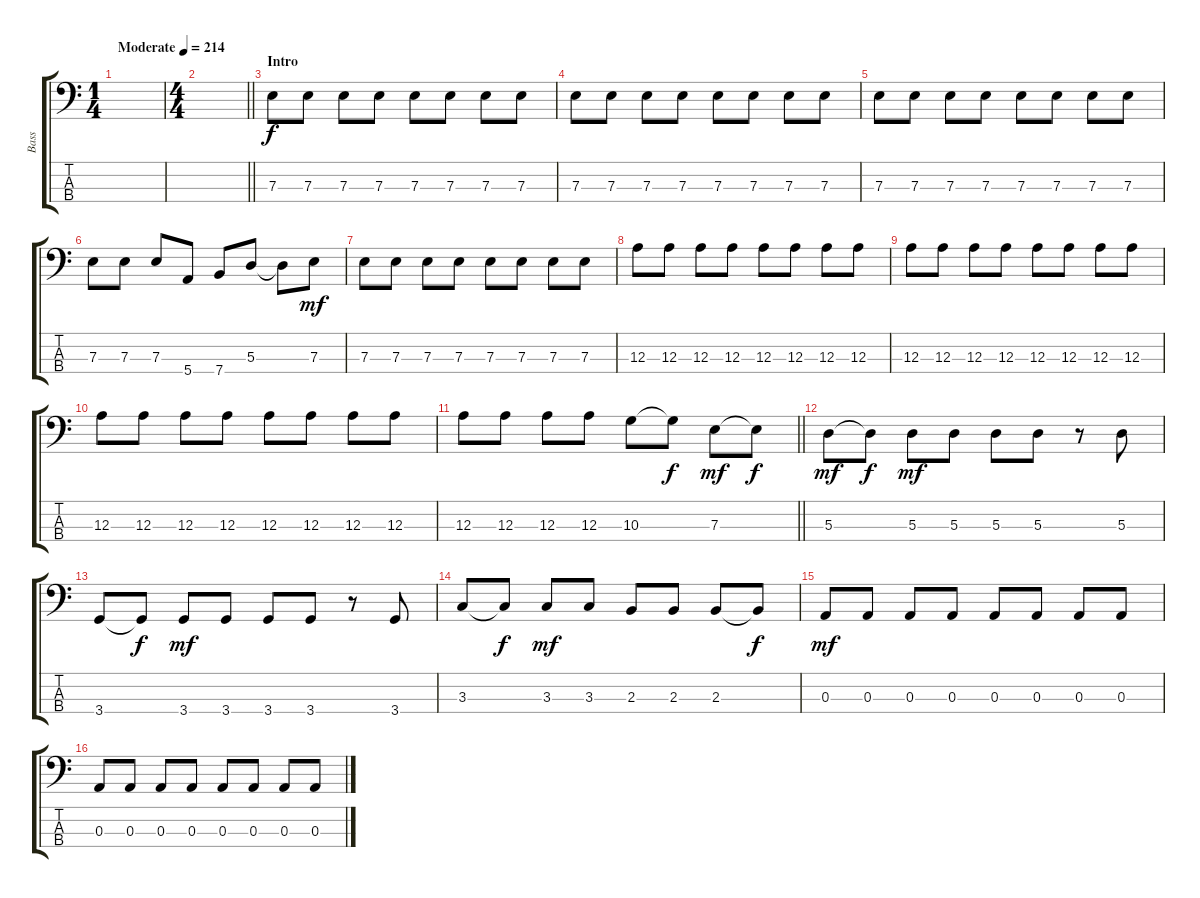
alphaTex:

\track ("Bass" "Bass") {instrument electricbassfinger}
\staff {score tabs}
\tuning (G2 D2 A1 E1) {hide}
\ts (1 4)
\tempo (214 "Moderate")
\clef f4
\ks c
|
\ts (4 4)
\barLineRight lightlight
|
\section ("" "Intro")
7.3.8 7.3.8 7.3.8 7.3.8 7.3.8 7.3.8 7.3.8 7.3.8 |
7.3.8 7.3.8 7.3.8 7.3.8 7.3.8 7.3.8 7.3.8 7.3.8 |
7.3.8 7.3.8 7.3.8 7.3.8 7.3.8 7.3.8 7.3.8 7.3.8 |
7.3.8 7.3.8 7.3.8 5.4.8 7.4.8 5.3.8 5.3{t}.8{dy f} 7.3.8{dy mf} |
7.3.8 7.3.8 7.3.8 7.3.8 7.3.8 7.3.8 7.3.8 7.3.8 |
12.3.8 12.3.8 12.3.8 12.3.8 12.3.8 12.3.8 12.3.8 12.3.8 |
12.3.8 12.3.8 12.3.8 12.3.8 12.3.8 12.3.8 12.3.8 12.3.8 |
12.3.8 12.3.8 12.3.8 12.3.8 12.3.8 12.3.8 12.3.8 12.3.8 |
\barLineRight lightlight
12.3.8 12.3.8 12.3.8 12.3.8 10.3.8 10.3{t}.8{dy f} 7.3.8{dy mf} 7.3{t}.8{dy f} |
5.3.8{dy mf} 5.3{t}.8{dy f} 5.3.8{dy mf} 5.3.8 5.3.8 5.3.8 r.8 5.3.8 |
3.4.8 3.4{t}.8{dy f} 3.4.8{dy mf} 3.4.8 3.4.8 3.4.8 r.8 3.4.8 |
3.3.8 3.3{t}.8{dy f} 3.3.8{dy mf} 3.3.8 2.3.8 2.3.8 2.3.8 2.3{t}.8{dy f} |
0.3.8{dy mf} 0.3.8 0.3.8 0.3.8 0.3.8 0.3.8 0.3.8 0.3.8 |
0.3.8 0.3.8 0.3.8 0.3.8 0.3.8 0.3.8 0.3.8 0.3.8
